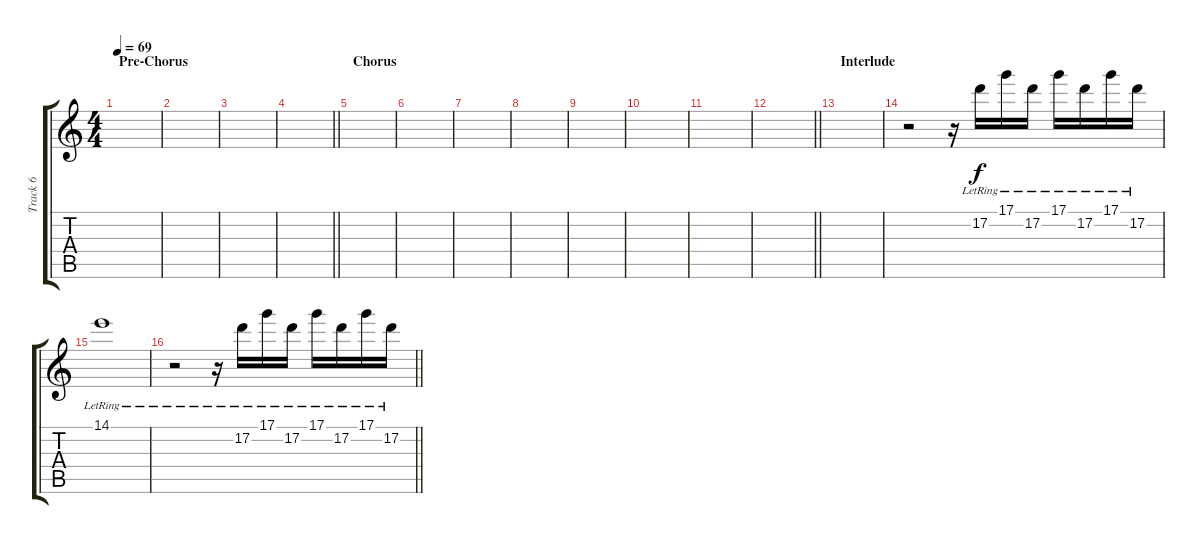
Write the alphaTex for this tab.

\track ("Track 6" "Track 6") {instrument acousticguitarsteel}
\staff {score tabs}
\tuning (D4 A3 G3 D3 A2 D2) {hide}
\ts (4 4)
\section ("" "Pre-Chorus")
\tempo 69
\clef g2
\ks c
|
|
|
\barLineRight lightlight
|
\section ("" "Chorus")
|
|
|
|
|
|
|
\barLineRight lightlight
|
\section ("" "Interlude")
|
r.2 r.16 17.2{lr}.16 17.1{lr}.16 17.2{lr}.16 17.1{lr}.16 17.2{lr}.16 17.1{lr}.16 17.2{lr}.16 |
14.1{lr}.1 |
\barLineRight lightlight
r.2 r.16 17.2{lr}.16 17.1{lr}.16 17.2{lr}.16 17.1{lr}.16 17.2{lr}.16 17.1{lr}.16 17.2{lr}.16
